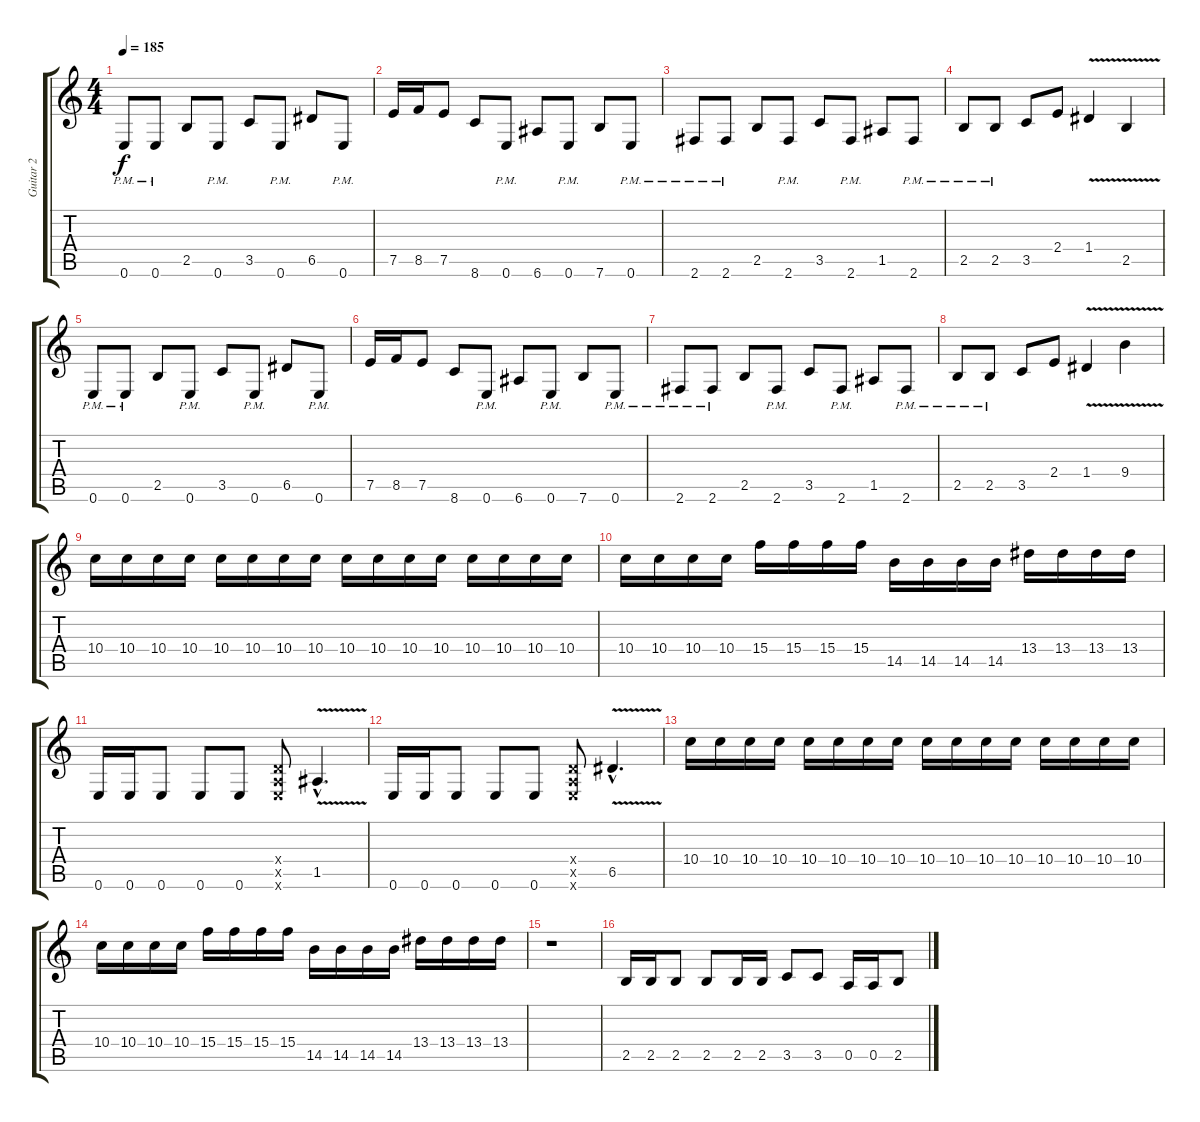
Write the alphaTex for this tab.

\track ("Guitar 2" "Guitar 2") {instrument distortionguitar}
\staff {score tabs}
\tuning (E4 B3 G3 D3 A2 E2) {hide}
\ts (4 4)
\tempo 185
\clef g2
\ks c
0.6{pm}.8{dy f} 0.6{pm}.8 2.5.8 0.6{pm}.8 3.5.8 0.6{pm}.8 6.5.8 0.6{pm}.8 |
7.5.16 8.5.16 7.5.8 8.6.8 0.6{pm}.8 6.6.8 0.6{pm}.8 7.6.8 0.6{pm}.8 |
2.6{pm}.8 2.6{pm}.8 2.5.8 2.6{pm}.8 3.5.8 2.6{pm}.8 1.5.8 2.6{pm}.8 |
2.5{pm}.8 2.5{pm}.8 3.5.8 2.4.8 1.4{v}.4 2.5{v}.4 |
0.6{pm}.8 0.6{pm}.8 2.5.8 0.6{pm}.8 3.5.8 0.6{pm}.8 6.5.8 0.6{pm}.8 |
7.5.16 8.5.16 7.5.8 8.6.8 0.6{pm}.8 6.6.8 0.6{pm}.8 7.6.8 0.6{pm}.8 |
2.6{pm}.8 2.6{pm}.8 2.5.8 2.6{pm}.8 3.5.8 2.6{pm}.8 1.5.8 2.6{pm}.8 |
2.5{pm}.8 2.5{pm}.8 3.5.8 2.4.8 1.4{v}.4 9.4{v}.4 |
10.4.16 10.4.16 10.4.16 10.4.16 10.4.16 10.4.16 10.4.16 10.4.16 10.4.16 10.4.16 10.4.16 10.4.16 10.4.16 10.4.16 10.4.16 10.4.16 |
10.4.16 10.4.16 10.4.16 10.4.16 15.4.16 15.4.16 15.4.16 15.4.16 14.5.16 14.5.16 14.5.16 14.5.16 13.4.16 13.4.16 13.4.16 13.4.16 |
0.6.16 0.6.16 0.6.8 0.6.8 0.6.8 (0.4{x} 0.5{x} 0.6{x}).8 1.5{v hac}.4{d} |
0.6.16 0.6.16 0.6.8 0.6.8 0.6.8 (0.4{x} 0.5{x} 0.6{x}).8 6.5{v hac}.4{d} |
10.4.16 10.4.16 10.4.16 10.4.16 10.4.16 10.4.16 10.4.16 10.4.16 10.4.16 10.4.16 10.4.16 10.4.16 10.4.16 10.4.16 10.4.16 10.4.16 |
10.4.16 10.4.16 10.4.16 10.4.16 15.4.16 15.4.16 15.4.16 15.4.16 14.5.16 14.5.16 14.5.16 14.5.16 13.4.16 13.4.16 13.4.16 13.4.16 |
r.1 |
2.5.16 2.5.16 2.5.8 2.5.8 2.5.16 2.5.16 3.5.8 3.5.8 0.5.16 0.5.16 2.5.8
